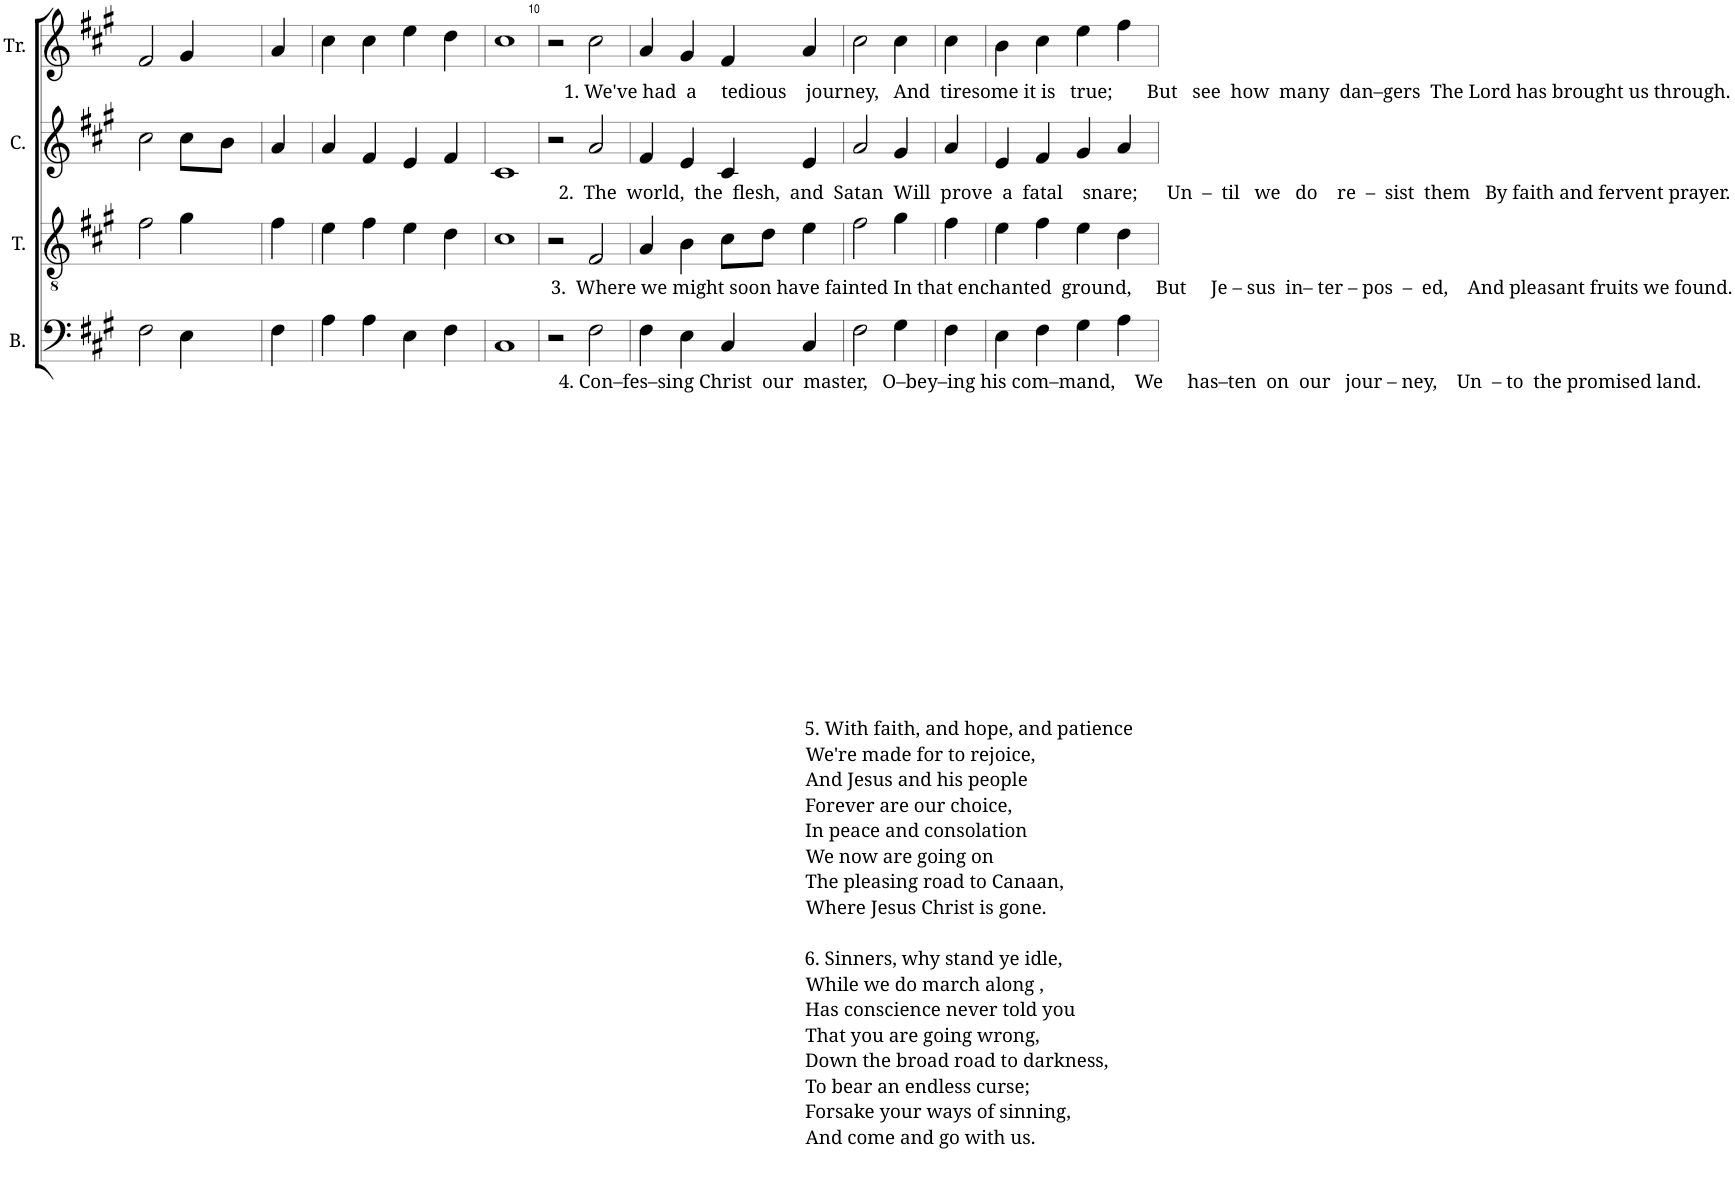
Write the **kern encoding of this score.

**kern	**kern	**kern	**kern
*part4	*part3	*part2	*part1
*staff4	*staff3	*staff2	*staff1
*I"B.	*I"T.	*I"C.	*I"Tr.
*I'B.	*I'T.	*I'C.	*I'Tr.
!!LO:PB:g=z
*clefF4	*clefGv2	*clefG2	*clefG2
*k[f#c#g#]	*k[f#c#g#]	*k[f#c#g#]	*k[f#c#g#]
*M4/4	*M4/4	*M4/4	*M4/4
*met(c)	*met(c)	*met(c)	*met(c)
=7	=7	=7	=7
2F#\	2f#\	2cc#\	2f#/
4E\	4g#\	8cc#\L	4g#/
.	.	8b\J	.
4F#\	4f#\	4a/	4a/
=8	=8	=8	=8
4A\	4e\	4a/	4cc#\
4A\	4f#\	4f#/	4cc#\
4E\	4e\	4e/	4ee\
4F#\	4d\	4f#/	4dd\
=9	=9	=9	=9
1C#	1c#	1c#	1cc#
=10	=10	=10	=10
2r	2r	2r	2r
!	!	!	!LO:TX:b:t=1. We've had  a     tedious    journey,   And  tiresome it is   true;       But   see  how  many  dan–gers  The Lord has brought us through.
!	!	!LO:TX:b:t=2.  The  world,  the  flesh,  and  Satan  Will  prove  a  fatal    snare;      Un  –  til   we   do    re  –  sist  them   By faith and fervent prayer.	!
!	!LO:TX:b:t=3.  Where we might soon have fainted In that enchanted  ground,     But     Je – sus  in– ter – pos  –  ed,    And pleasant fruits we found.	!	!
!LO:TX:b:t=4. Con–fes–sing Christ  our  master,   O–bey–ing his com–mand,    We     has–ten  on  our   jour – ney,    Un  – to  the promised land.	!	!	!
2F#\	2F#/	2a/	2cc#\
=11	=11	=11	=11
4F#\	4A/	4f#/	4a/
4E\	4B\	4e/	4g#/
4C#/	8c#\L	4c#/	4f#/
.	8d\J	.	.
4C#/	4e\	4e/	4a/
=12	=12	=12	=12
2F#\	2f#\	2a/	2cc#\
4G#\	4g#\	4g#/	4cc#\
!LO:TX:b:t=5. With faith, and hope, and patience	!	!	!
!LO:TX:b:t=We're made for to rejoice,	!	!	!
!LO:TX:b:t=And Jesus and his people	!	!	!
!LO:TX:b:t=Forever are our choice,	!	!	!
!LO:TX:b:t=In peace and consolation	!	!	!
!LO:TX:b:t=We now are going on	!	!	!
!LO:TX:b:t=The pleasing road to Canaan,	!	!	!
!LO:TX:b:t=Where Jesus Christ is gone.	!	!	!
!LO:TX:b:t=6. Sinners, why stand ye idle,	!	!	!
!LO:TX:b:t=While we do march along ,	!	!	!
!LO:TX:b:t=Has conscience never told you	!	!	!
!LO:TX:b:t=That you are going wrong,	!	!	!
!LO:TX:b:t=Down the broad road to darkness,	!	!	!
!LO:TX:b:t=To bear an endless curse;	!	!	!
!LO:TX:b:t=Forsake your ways of sinning,	!	!	!
!LO:TX:b:t=And come and go with us.	!	!	!
4F#\	4f#\	4a/	4cc#\
=13	=13	=13	=13
4E\	4e\	4e/	4b\
4F#\	4f#\	4f#/	4cc#\
4G#\	4e\	4g#/	4ee\
4A\	4d\	4a/	4ff#\
=	=	=	=
*-	*-	*-	*-
